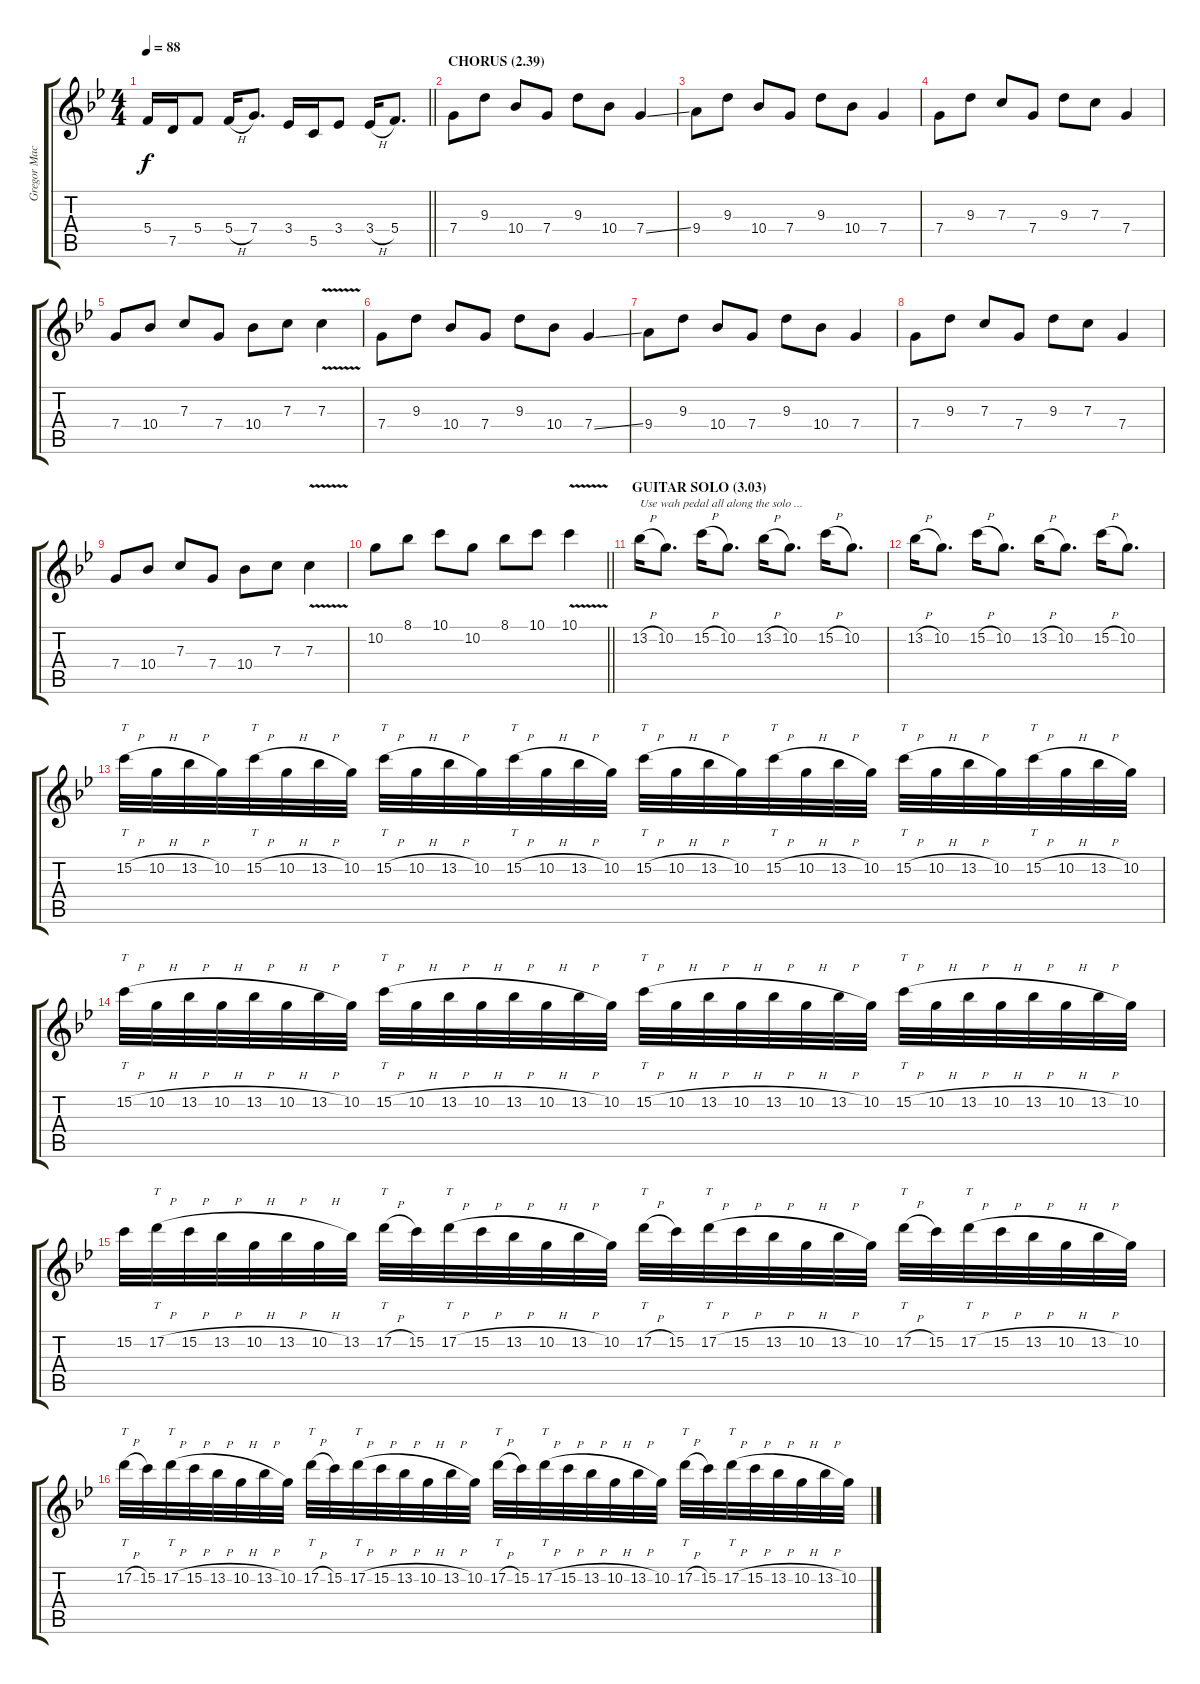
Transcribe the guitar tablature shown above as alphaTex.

\track ("Gregor Mackintosh" "Gregor Mac") {instrument distortionguitar}
\staff {score tabs}
\tuning (D4 A3 F3 C3 G2 D2) {hide}
\ts (4 4)
\tempo 88
\clef g2
\barLineRight lightlight
\ks bb
5.4.16{dy f} 7.5.16 5.4.8 5.4{h}.16 7.4.8{d} 3.4.16 5.5.16 3.4.8 3.4{h}.16 5.4.8{d} |
\section ("" "CHORUS (2.39)")
7.4.8 9.3.8 10.4.8 7.4.8 9.3.8 10.4.8 7.4{ss}.4 |
9.4.8 9.3.8 10.4.8 7.4.8 9.3.8 10.4.8 7.4.4 |
7.4.8 9.3.8 7.3.8 7.4.8 9.3.8 7.3.8 7.4.4 |
7.4.8 10.4.8 7.3.8 7.4.8 10.4.8 7.3.8 7.3{v}.4 |
7.4.8 9.3.8 10.4.8 7.4.8 9.3.8 10.4.8 7.4{ss}.4 |
9.4.8 9.3.8 10.4.8 7.4.8 9.3.8 10.4.8 7.4.4 |
7.4.8 9.3.8 7.3.8 7.4.8 9.3.8 7.3.8 7.4.4 |
7.4.8 10.4.8 7.3.8 7.4.8 10.4.8 7.3.8 7.3{v}.4 |
\barLineRight lightlight
10.2.8 8.1.8 10.1.8 10.2.8 8.1.8 10.1.8 10.1{v}.4 |
\section ("" "GUITAR SOLO (3.03)")
13.2{h}.16{txt "Use wah pedal all along the solo ..."} 10.2.8{d} 15.2{h}.16 10.2.8{d} 13.2{h}.16 10.2.8{d} 15.2{h}.16 10.2.8{d} |
13.2{h}.16 10.2.8{d} 15.2{h}.16 10.2.8{d} 13.2{h}.16 10.2.8{d} 15.2{h}.16 10.2.8{d} |
15.2{h}.32{tt} 10.2{h}.32 13.2{h}.32 10.2.32 15.2{h}.32{tt} 10.2{h}.32 13.2{h}.32 10.2.32 15.2{h}.32{tt} 10.2{h}.32 13.2{h}.32 10.2.32 15.2{h}.32{tt} 10.2{h}.32 13.2{h}.32 10.2.32 15.2{h}.32{tt} 10.2{h}.32 13.2{h}.32 10.2.32 15.2{h}.32{tt} 10.2{h}.32 13.2{h}.32 10.2.32 15.2{h}.32{tt} 10.2{h}.32 13.2{h}.32 10.2.32 15.2{h}.32{tt} 10.2{h}.32 13.2{h}.32 10.2.32 |
15.2{h}.32{tt} 10.2{h}.32 13.2{h}.32 10.2{h}.32 13.2{h}.32 10.2{h}.32 13.2{h}.32 10.2.32 15.2{h}.32{tt} 10.2{h}.32 13.2{h}.32 10.2{h}.32 13.2{h}.32 10.2{h}.32 13.2{h}.32 10.2.32 15.2{h}.32{tt} 10.2{h}.32 13.2{h}.32 10.2{h}.32 13.2{h}.32 10.2{h}.32 13.2{h}.32 10.2.32 15.2{h}.32{tt} 10.2{h}.32 13.2{h}.32 10.2{h}.32 13.2{h}.32 10.2{h}.32 13.2{h}.32 10.2.32 |
15.2.32 17.2{h}.32{tt} 15.2{h}.32 13.2{h}.32 10.2{h}.32 13.2{h}.32 10.2{h}.32 13.2.32 17.2{h}.32{tt} 15.2.32 17.2{h}.32{tt} 15.2{h}.32 13.2{h}.32 10.2{h}.32 13.2{h}.32 10.2.32 17.2{h}.32{tt} 15.2.32 17.2{h}.32{tt} 15.2{h}.32 13.2{h}.32 10.2{h}.32 13.2{h}.32 10.2.32 17.2{h}.32{tt} 15.2.32 17.2{h}.32{tt} 15.2{h}.32 13.2{h}.32 10.2{h}.32 13.2{h}.32 10.2.32 |
17.2{h}.32{tt} 15.2.32 17.2{h}.32{tt} 15.2{h}.32 13.2{h}.32 10.2{h}.32 13.2{h}.32 10.2.32 17.2{h}.32{tt} 15.2.32 17.2{h}.32{tt} 15.2{h}.32 13.2{h}.32 10.2{h}.32 13.2{h}.32 10.2.32 17.2{h}.32{tt} 15.2.32 17.2{h}.32{tt} 15.2{h}.32 13.2{h}.32 10.2{h}.32 13.2{h}.32 10.2.32 17.2{h}.32{tt} 15.2.32 17.2{h}.32{tt} 15.2{h}.32 13.2{h}.32 10.2{h}.32 13.2{h}.32 10.2.32
